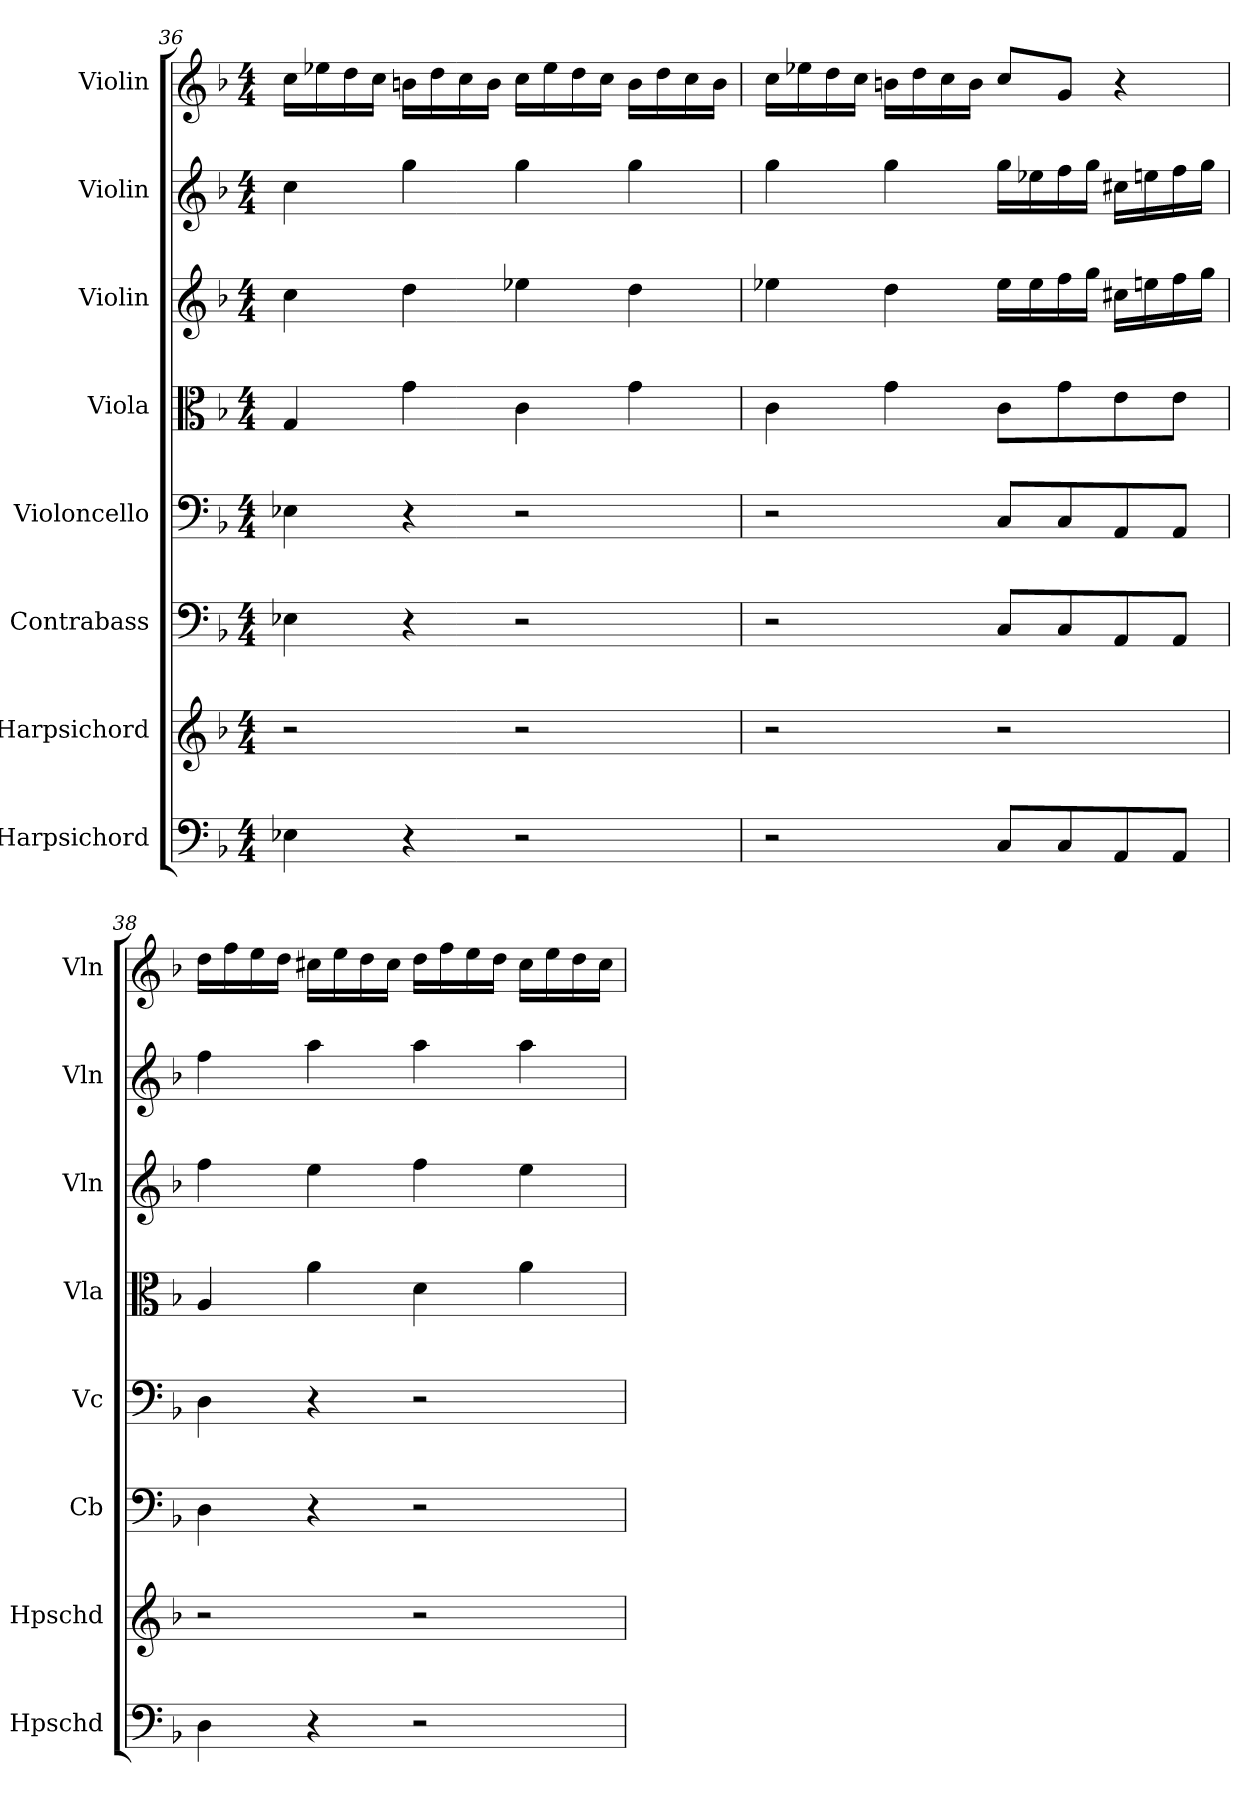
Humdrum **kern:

**kern	**kern	**kern	**kern	**kern	**kern	**kern	**kern
*part8	*part7	*part6	*part5	*part4	*part3	*part2	*part1
*staff8	*staff7	*staff6	*staff5	*staff4	*staff3	*staff2	*staff1
*I"Harpsichord	*I"Harpsichord	*I"Contrabass	*I"Violoncello	*I"Viola	*I"Violin	*I"Violin	*I"Violin
*I'Hpschd	*I'Hpschd	*I'Cb	*I'Vc	*I'Vla	*I'Vln	*I'Vln	*I'Vln
*clefF4	*clefG2	*clefF4	*clefF4	*clefC3	*clefG2	*clefG2	*clefG2
*k[b-]	*k[b-]	*k[b-]	*k[b-]	*k[b-]	*k[b-]	*k[b-]	*k[b-]
*M4/4	*M4/4	*M4/4	*M4/4	*M4/4	*M4/4	*M4/4	*M4/4
=36	=36	=36	=36	=36	=36	=36	=36
4E-X\	2r	4E-X\	4E-X\	4G/	4cc\	4cc\	16cc\LL
.	.	.	.	.	.	.	16ee-X\
.	.	.	.	.	.	.	16dd\
.	.	.	.	.	.	.	16cc\JJ
4r	.	4r	4r	4g\	4dd\	4gg\	16bn\LL
.	.	.	.	.	.	.	16dd\
.	.	.	.	.	.	.	16cc\
.	.	.	.	.	.	.	16b\JJ
2r	2r	2r	2r	4c\	4ee-X\	4gg\	16cc\LL
.	.	.	.	.	.	.	16ee-\
.	.	.	.	.	.	.	16dd\
.	.	.	.	.	.	.	16cc\JJ
.	.	.	.	4g\	4dd\	4gg\	16b\LL
.	.	.	.	.	.	.	16dd\
.	.	.	.	.	.	.	16cc\
.	.	.	.	.	.	.	16b\JJ
=37	=37	=37	=37	=37	=37	=37	=37
2r	2r	2r	2r	4c\	4ee-X\	4gg\	16cc\LL
.	.	.	.	.	.	.	16ee-X\
.	.	.	.	.	.	.	16dd\
.	.	.	.	.	.	.	16cc\JJ
.	.	.	.	4g\	4dd\	4gg\	16bn\LL
.	.	.	.	.	.	.	16dd\
.	.	.	.	.	.	.	16cc\
.	.	.	.	.	.	.	16b\JJ
8C/L	2r	8C/L	8C/L	8c\L	16ee-\LL	16gg\LL	8cc/L
.	.	.	.	.	16ee-\	16ee-X\	.
8C/	.	8C/	8C/	8g\	16ff\	16ff\	8g/J
.	.	.	.	.	16gg\JJ	16gg\JJ	.
8AA/	.	8AA/	8AA/	8e\	16cc#X\LL	16cc#X\LL	4r
.	.	.	.	.	16een\	16een\	.
8AA/J	.	8AA/J	8AA/J	8e\J	16ff\	16ff\	.
.	.	.	.	.	16gg\JJ	16gg\JJ	.
=38	=38	=38	=38	=38	=38	=38	=38
4D\	2r	4D\	4D\	4A/	4ff\	4ff\	16dd\LL
.	.	.	.	.	.	.	16ff\
.	.	.	.	.	.	.	16ee\
.	.	.	.	.	.	.	16dd\JJ
4r	.	4r	4r	4a\	4ee\	4aa\	16cc#X\LL
.	.	.	.	.	.	.	16ee\
.	.	.	.	.	.	.	16dd\
.	.	.	.	.	.	.	16cc#\JJ
2r	2r	2r	2r	4d\	4ff\	4aa\	16dd\LL
.	.	.	.	.	.	.	16ff\
.	.	.	.	.	.	.	16ee\
.	.	.	.	.	.	.	16dd\JJ
.	.	.	.	4a\	4ee\	4aa\	16cc#\LL
.	.	.	.	.	.	.	16ee\
.	.	.	.	.	.	.	16dd\
.	.	.	.	.	.	.	16cc#\JJ
=	=	=	=	=	=	=	=
*-	*-	*-	*-	*-	*-	*-	*-
